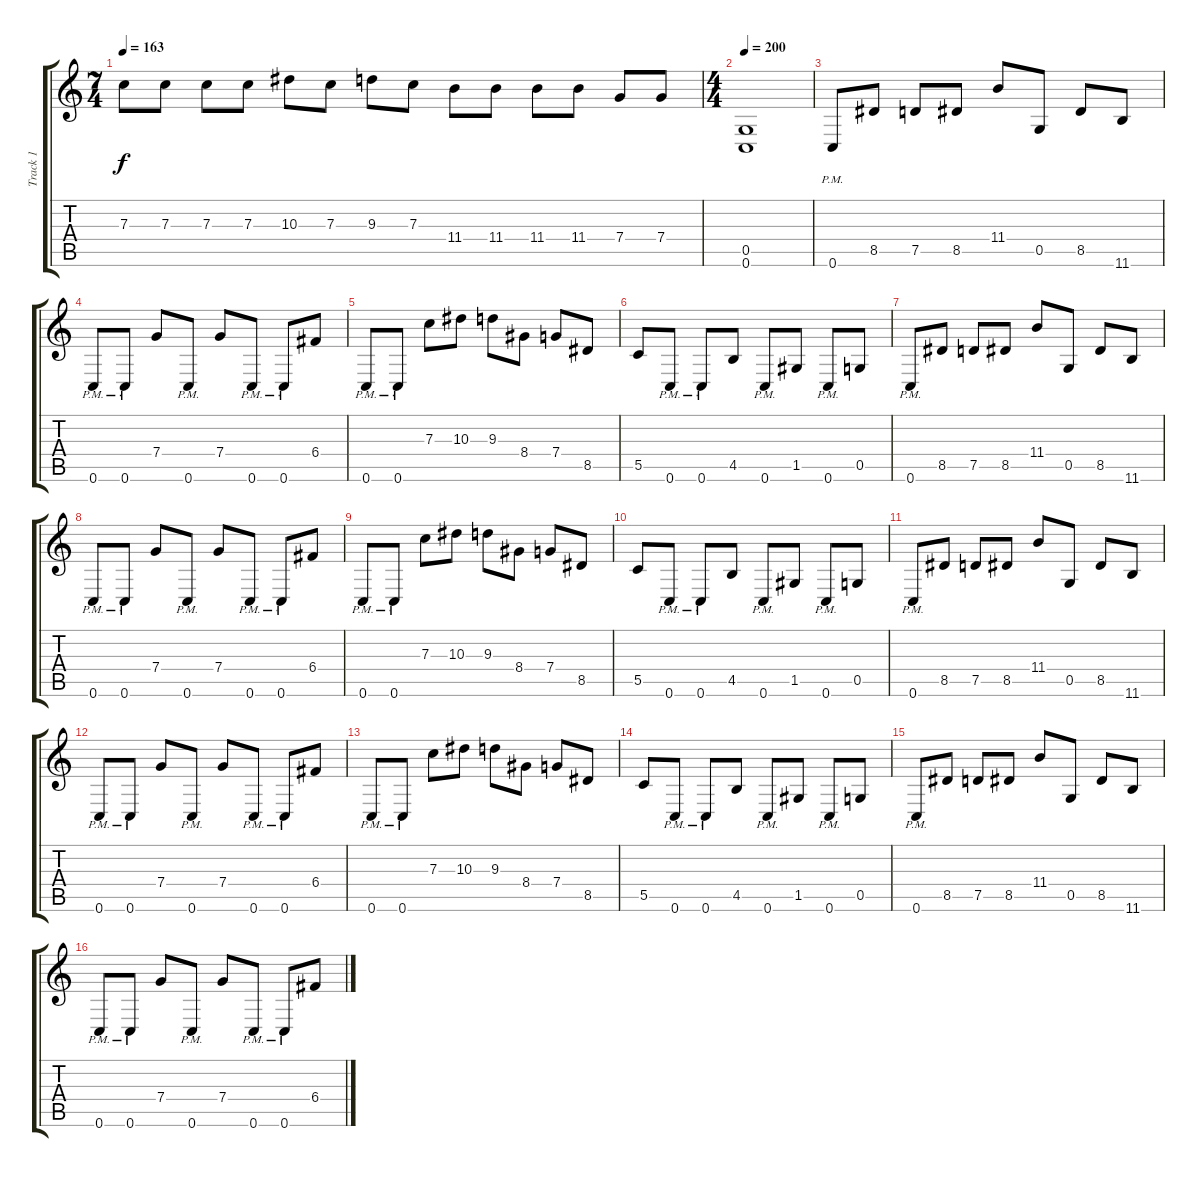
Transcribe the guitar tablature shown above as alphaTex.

\track ("Track 1" "Track 1") {instrument overdrivenguitar}
\staff {score tabs}
\tuning (D4 A3 F3 C3 G2 C2) {hide}
\ts (7 4)
\tempo 163
\clef g2
\ks c
7.3.8{dy f} 7.3.8 7.3.8 7.3.8 10.3.8 7.3.8 9.3.8 7.3.8 11.4.8 11.4.8 11.4.8 11.4.8 7.4.8 7.4.8 |
\ts (4 4)
\tempo 200
(0.5 0.6).1 |
0.6{pm}.8 8.5.8 7.5.8 8.5.8 11.4.8 0.5.8 8.5.8 11.6.8 |
0.6{pm}.8 0.6{pm}.8 7.4.8 0.6{pm}.8 7.4.8 0.6{pm}.8 0.6{pm}.8 6.4.8 |
0.6{pm}.8 0.6{pm}.8 7.3.8 10.3.8 9.3.8 8.4.8 7.4.8 8.5.8 |
5.5.8 0.6{pm}.8 0.6{pm}.8 4.5.8 0.6{pm}.8 1.5.8 0.6{pm}.8 0.5.8 |
0.6{pm}.8 8.5.8 7.5.8 8.5.8 11.4.8 0.5.8 8.5.8 11.6.8 |
0.6{pm}.8 0.6{pm}.8 7.4.8 0.6{pm}.8 7.4.8 0.6{pm}.8 0.6{pm}.8 6.4.8 |
0.6{pm}.8 0.6{pm}.8 7.3.8 10.3.8 9.3.8 8.4.8 7.4.8 8.5.8 |
5.5.8 0.6{pm}.8 0.6{pm}.8 4.5.8 0.6{pm}.8 1.5.8 0.6{pm}.8 0.5.8 |
0.6{pm}.8 8.5.8 7.5.8 8.5.8 11.4.8 0.5.8 8.5.8 11.6.8 |
0.6{pm}.8 0.6{pm}.8 7.4.8 0.6{pm}.8 7.4.8 0.6{pm}.8 0.6{pm}.8 6.4.8 |
0.6{pm}.8 0.6{pm}.8 7.3.8 10.3.8 9.3.8 8.4.8 7.4.8 8.5.8 |
5.5.8 0.6{pm}.8 0.6{pm}.8 4.5.8 0.6{pm}.8 1.5.8 0.6{pm}.8 0.5.8 |
0.6{pm}.8 8.5.8 7.5.8 8.5.8 11.4.8 0.5.8 8.5.8 11.6.8 |
0.6{pm}.8 0.6{pm}.8 7.4.8 0.6{pm}.8 7.4.8 0.6{pm}.8 0.6{pm}.8 6.4.8
